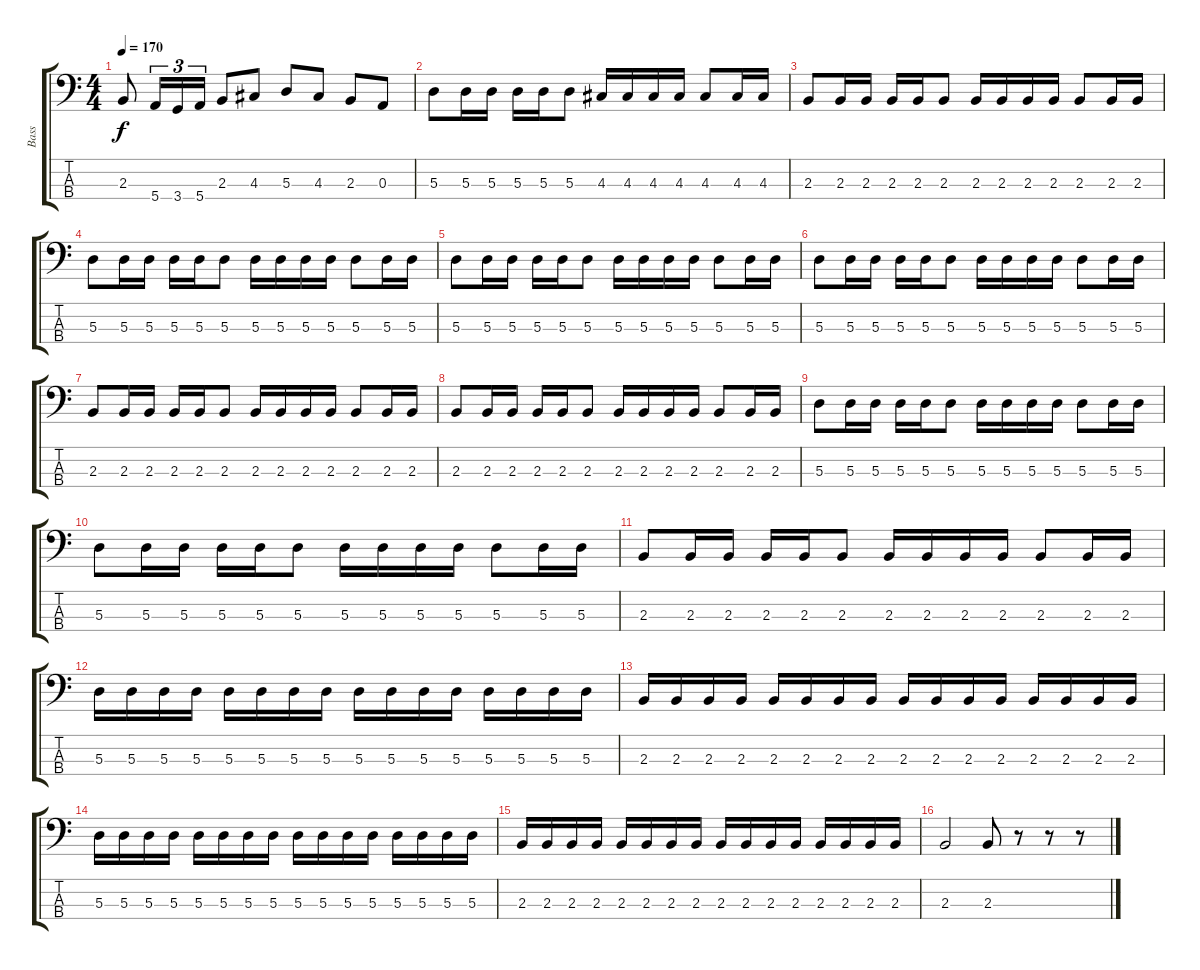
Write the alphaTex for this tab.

\track ("Bass" "Bass") {instrument electricbassfinger}
\staff {score tabs}
\tuning (G2 D2 A1 E1) {hide}
\ts (4 4)
\tempo 170
\clef f4
\ks c
2.3.8{dy f} 5.4.16{tu (3 2)} 3.4.16{tu (3 2)} 5.4.16{tu (3 2)} 2.3.8 4.3.8 5.3.8 4.3.8 2.3.8 0.3.8 |
5.3.8 5.3.16 5.3.16 5.3.16 5.3.16 5.3.8 4.3.16 4.3.16 4.3.16 4.3.16 4.3.8 4.3.16 4.3.16 |
2.3.8 2.3.16 2.3.16 2.3.16 2.3.16 2.3.8 2.3.16 2.3.16 2.3.16 2.3.16 2.3.8 2.3.16 2.3.16 |
5.3.8 5.3.16 5.3.16 5.3.16 5.3.16 5.3.8 5.3.16 5.3.16 5.3.16 5.3.16 5.3.8 5.3.16 5.3.16 |
5.3.8 5.3.16 5.3.16 5.3.16 5.3.16 5.3.8 5.3.16 5.3.16 5.3.16 5.3.16 5.3.8 5.3.16 5.3.16 |
5.3.8 5.3.16 5.3.16 5.3.16 5.3.16 5.3.8 5.3.16 5.3.16 5.3.16 5.3.16 5.3.8 5.3.16 5.3.16 |
2.3.8 2.3.16 2.3.16 2.3.16 2.3.16 2.3.8 2.3.16 2.3.16 2.3.16 2.3.16 2.3.8 2.3.16 2.3.16 |
2.3.8 2.3.16 2.3.16 2.3.16 2.3.16 2.3.8 2.3.16 2.3.16 2.3.16 2.3.16 2.3.8 2.3.16 2.3.16 |
5.3.8 5.3.16 5.3.16 5.3.16 5.3.16 5.3.8 5.3.16 5.3.16 5.3.16 5.3.16 5.3.8 5.3.16 5.3.16 |
5.3.8 5.3.16 5.3.16 5.3.16 5.3.16 5.3.8 5.3.16 5.3.16 5.3.16 5.3.16 5.3.8 5.3.16 5.3.16 |
2.3.8 2.3.16 2.3.16 2.3.16 2.3.16 2.3.8 2.3.16 2.3.16 2.3.16 2.3.16 2.3.8 2.3.16 2.3.16 |
5.3.16 5.3.16 5.3.16 5.3.16 5.3.16 5.3.16 5.3.16 5.3.16 5.3.16 5.3.16 5.3.16 5.3.16 5.3.16 5.3.16 5.3.16 5.3.16 |
2.3.16 2.3.16 2.3.16 2.3.16 2.3.16 2.3.16 2.3.16 2.3.16 2.3.16 2.3.16 2.3.16 2.3.16 2.3.16 2.3.16 2.3.16 2.3.16 |
5.3.16 5.3.16 5.3.16 5.3.16 5.3.16 5.3.16 5.3.16 5.3.16 5.3.16 5.3.16 5.3.16 5.3.16 5.3.16 5.3.16 5.3.16 5.3.16 |
2.3.16 2.3.16 2.3.16 2.3.16 2.3.16 2.3.16 2.3.16 2.3.16 2.3.16 2.3.16 2.3.16 2.3.16 2.3.16 2.3.16 2.3.16 2.3.16 |
2.3.2 2.3.8 r.8 r.8 r.8
